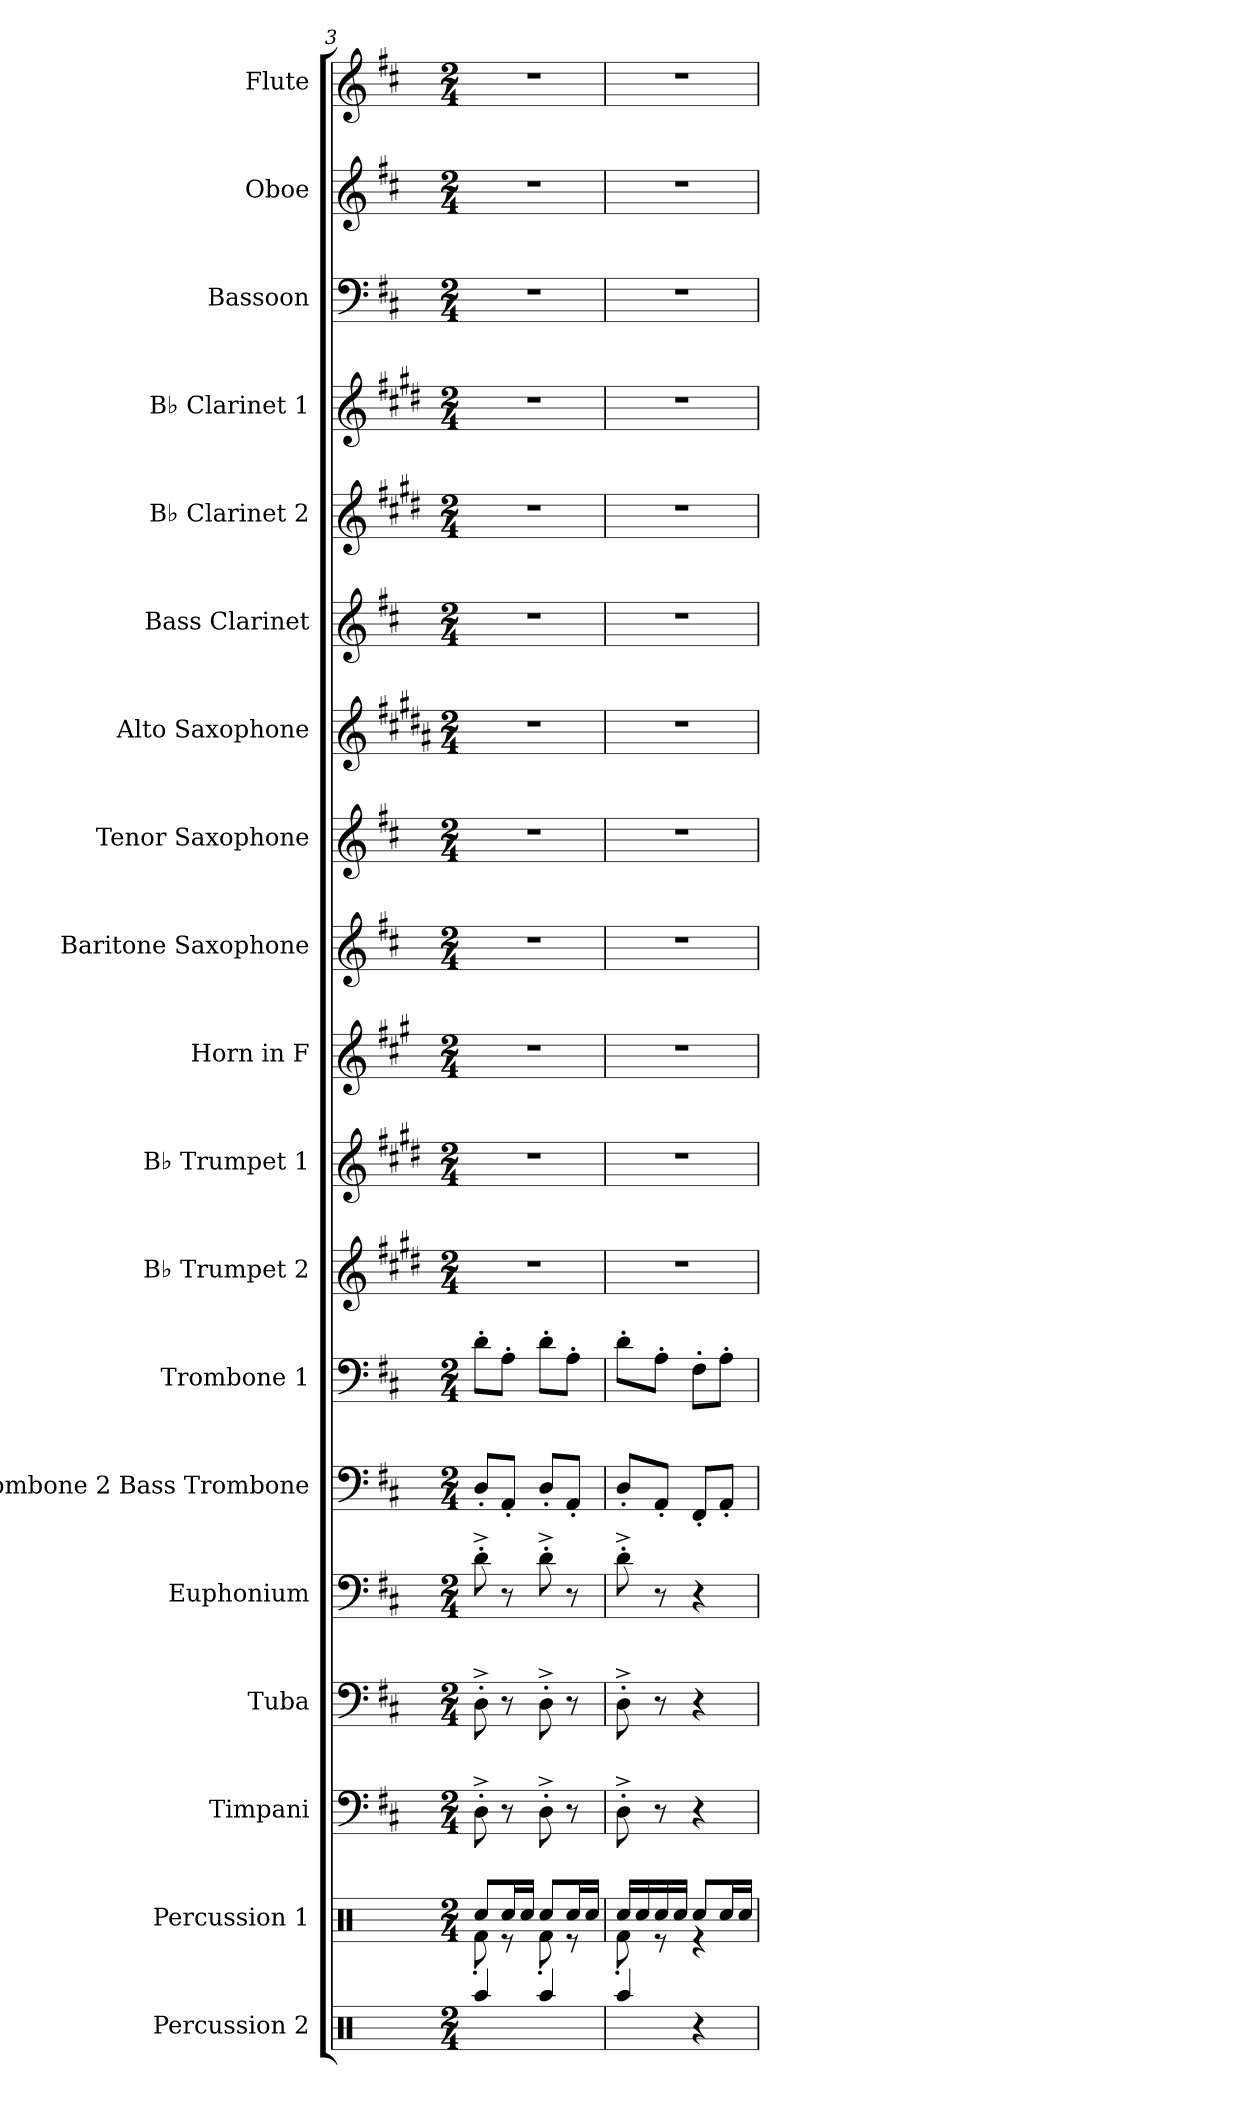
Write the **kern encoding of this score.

**kern	**kern	**kern	**kern	**kern	**kern	**kern	**kern	**kern	**kern	**kern	**kern	**kern	**kern	**kern	**kern	**kern	**kern	**kern
*part19	*part18	*part17	*part16	*part15	*part14	*part13	*part12	*part11	*part10	*part9	*part8	*part7	*part6	*part5	*part4	*part3	*part2	*part1
*staff19	*staff18	*staff17	*staff16	*staff15	*staff14	*staff13	*staff12	*staff11	*staff10	*staff9	*staff8	*staff7	*staff6	*staff5	*staff4	*staff3	*staff2	*staff1
*I"Percussion 2	*I"Percussion 1	*I"Timpani	*I"Tuba	*I"Euphonium	*I"Trombone 2 Bass Trombone	*I"Trombone 1	*I"B♭ Trumpet 2	*I"B♭ Trumpet 1	*I"Horn in F	*I"Baritone Saxophone	*I"Tenor Saxophone	*I"Alto Saxophone	*I"Bass Clarinet	*I"B♭ Clarinet 2	*I"B♭ Clarinet 1	*I"Bassoon	*I"Oboe	*I"Flute
*I'Perc. 2	*I'Perc. 1	*I'Timp.	*I'Tba.	*I'Euph.	*I'Tbn. 2 B. Tbn.	*I'Tbn. 1	*I'B♭ Tpt. 2	*I'B♭ Tpt. 1	*	*I'Bar. Sax.	*I'T. Sax.	*I'A. Sax.	*I'B. Cl.	*I'B♭ Cl. 2	*I'B♭ Cl. 1	*I'Bsn.	*I'Ob.	*I'Fl.
*clefX	*clefX	*clefF4	*clefF4	*clefF4	*clefF4	*clefF4	*clefG2	*clefG2	*clefG2	*clefG2	*clefG2	*clefG2	*clefG2	*clefG2	*clefG2	*clefF4	*clefG2	*clefG2
*	*	*	*	*	*	*	*ITrd1c2	*ITrd1c2	*ITrd4c7	*ITrd12c21	*ITrd8c14	*ITrd5c9	*ITrd8c14	*ITrd1c2	*ITrd1c2	*	*	*
*k[]	*k[]	*k[f#c#]	*k[f#c#]	*k[f#c#]	*k[f#c#]	*k[f#c#]	*k[f#c#]	*k[f#c#]	*k[f#c#]	*k[f#c#]	*k[f#c#]	*k[f#c#]	*k[f#c#]	*k[f#c#]	*k[f#c#]	*k[f#c#]	*k[f#c#]	*k[f#c#]
*M2/4	*M2/4	*M2/4	*M2/4	*M2/4	*M2/4	*M2/4	*M2/4	*M2/4	*M2/4	*M2/4	*M2/4	*M2/4	*M2/4	*M2/4	*M2/4	*M2/4	*M2/4	*M2/4
=3	=3	=3	=3	=3	=3	=3	=3	=3	=3	=3	=3	=3	=3	=3	=3	=3	=3	=3
*	*^	*	*	*	*	*	*	*	*	*	*	*	*	*	*	*	*	*
4Raa/	8Rcc/L	8Rf'\	8D'^\	8D'^\	8d'^\	8D'/L	8d'\L	2r	2r	2r	2r	2r	2r	2r	2r	2r	2r	2r	2r
.	16Rcc/L	8r	8r	8r	8r	8AA'/J	8A'\J	.	.	.	.	.	.	.	.	.	.	.	.
.	16Rcc/JJ	.	.	.	.	.	.	.	.	.	.	.	.	.	.	.	.	.	.
4Raa/	8Rcc/L	8Rf'\	8D'^\	8D'^\	8d'^\	8D'/L	8d'\L	.	.	.	.	.	.	.	.	.	.	.	.
.	16Rcc/L	8r	8r	8r	8r	8AA'/J	8A'\J	.	.	.	.	.	.	.	.	.	.	.	.
.	16Rcc/JJ	.	.	.	.	.	.	.	.	.	.	.	.	.	.	.	.	.	.
=4	=4	=4	=4	=4	=4	=4	=4	=4	=4	=4	=4	=4	=4	=4	=4	=4	=4	=4	=4
4Raa/	16Rcc/LL	8Rf'\	8D'^\	8D'^\	8d'^\	8D'/L	8d'\L	2r	2r	2r	2r	2r	2r	2r	2r	2r	2r	2r	2r
.	16Rcc/	.	.	.	.	.	.	.	.	.	.	.	.	.	.	.	.	.	.
.	16Rcc/	8r	8r	8r	8r	8AA'/J	8A'\J	.	.	.	.	.	.	.	.	.	.	.	.
.	16Rcc/JJ	.	.	.	.	.	.	.	.	.	.	.	.	.	.	.	.	.	.
4r	8Rcc/L	4r	4r	4r	4r	8FF#'/L	8F#'\L	.	.	.	.	.	.	.	.	.	.	.	.
.	16Rcc/L	.	.	.	.	8AA'/J	8A'\J	.	.	.	.	.	.	.	.	.	.	.	.
.	16Rcc/JJ	.	.	.	.	.	.	.	.	.	.	.	.	.	.	.	.	.	.
*	*v	*v	*	*	*	*	*	*	*	*	*	*	*	*	*	*	*	*	*
=	=	=	=	=	=	=	=	=	=	=	=	=	=	=	=	=	=	=
*-	*-	*-	*-	*-	*-	*-	*-	*-	*-	*-	*-	*-	*-	*-	*-	*-	*-	*-
